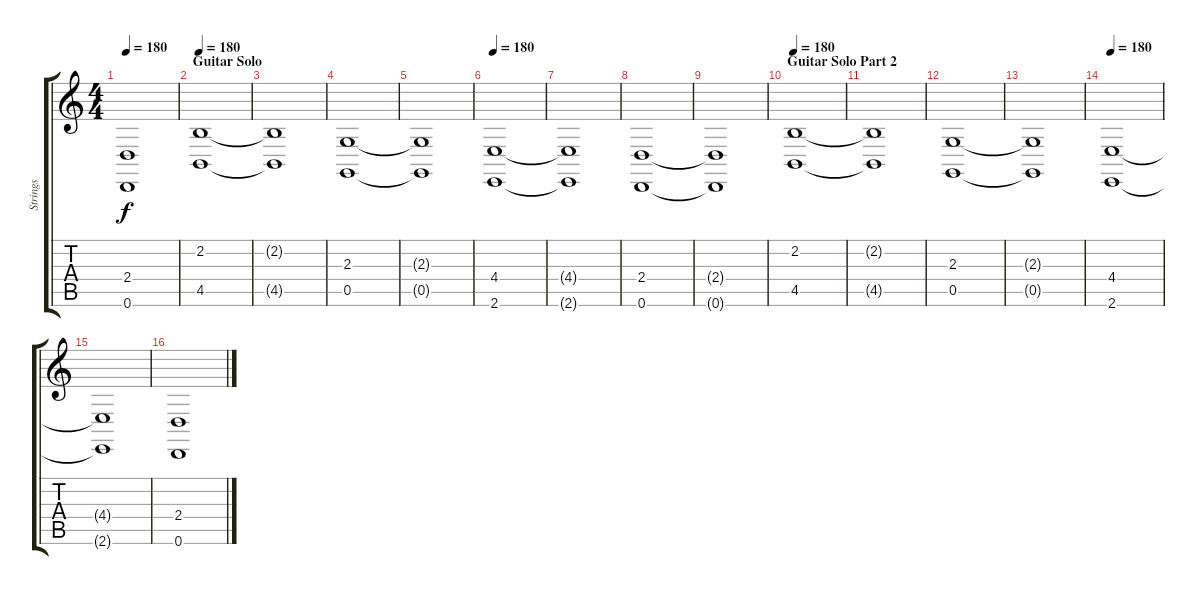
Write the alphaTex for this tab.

\track ("Strings" "Strings") {instrument stringensemble1}
\staff {score tabs}
\tuning (D4 A3 F3 C3 G2 D2) {hide}
\ts (4 4)
\tempo 180
\clef g2
\ks c
(2.4{t} 0.6{t}).1{dy f} |
\section ("" "Guitar Solo")
\tempo 180
(2.2 4.5).1 |
(2.2{t} 4.5{t}).1 |
(2.3 0.5).1 |
(2.3{t} 0.5{t}).1 |
\tempo 180
(4.4 2.6).1 |
(4.4{t} 2.6{t}).1 |
(2.4 0.6).1 |
(2.4{t} 0.6{t}).1 |
\section ("" "Guitar Solo Part 2")
\tempo 180
(2.2 4.5).1 |
(2.2{t} 4.5{t}).1 |
(2.3 0.5).1 |
(2.3{t} 0.5{t}).1 |
\tempo 180
(4.4 2.6).1 |
(4.4{t} 2.6{t}).1 |
(2.4 0.6).1
